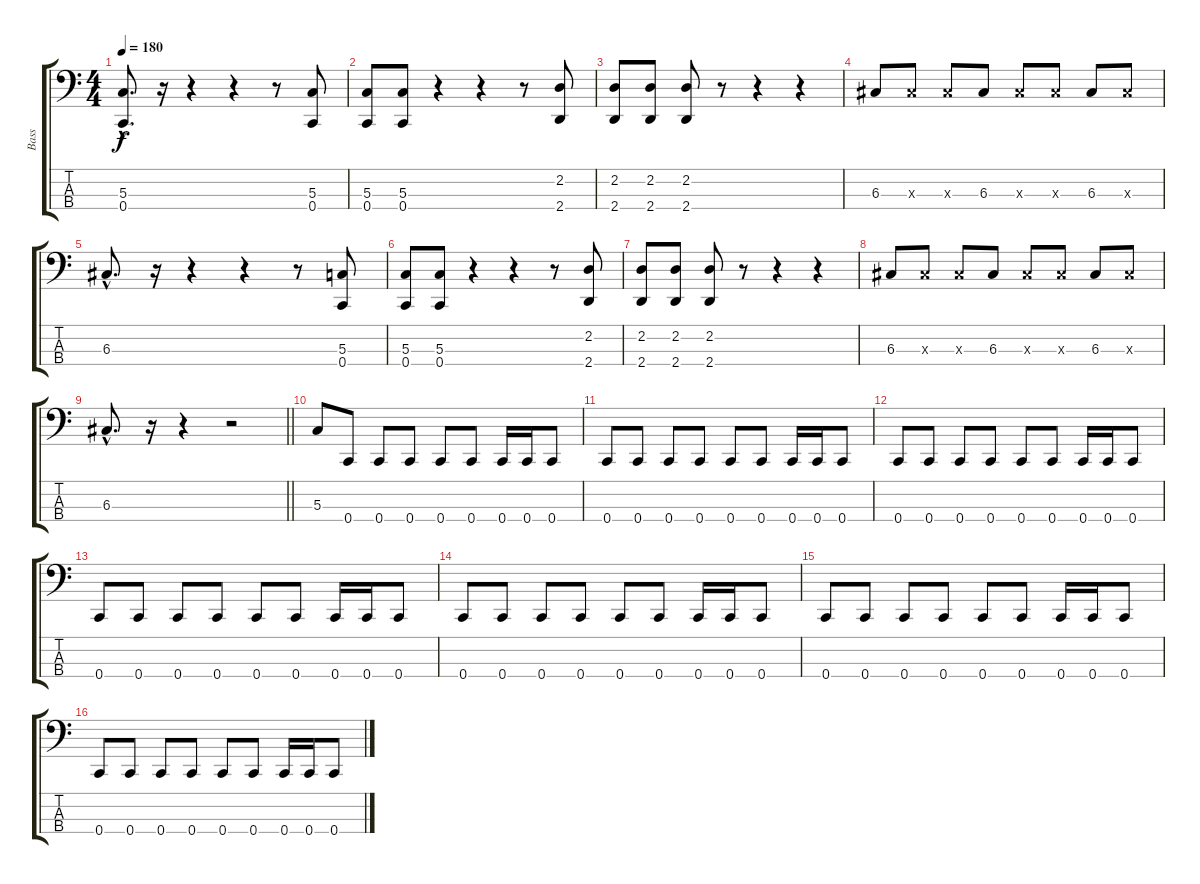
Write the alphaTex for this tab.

\track ("Bass" "Bass") {instrument slapbass1}
\staff {score tabs}
\tuning (F2 C2 G1 C1) {hide}
\ts (4 4)
\tempo 180
\clef f4
\ks c
(5.3{hac} 0.4{hac}).8{d dy f instrument slapbass1} r.16 r.4 r.4 r.8 (5.3 0.4).8 |
(5.3 0.4).8 (5.3 0.4).8 r.4 r.4 r.8 (2.2 2.4).8 |
(2.2 2.4).8 (2.2 2.4).8 (2.2 2.4).8 r.8 r.4 r.4 |
6.3.8 6.3{x}.8 6.3{x}.8 6.3.8 6.3{x}.8 6.3{x}.8 6.3.8 6.3{x}.8 |
6.3{hac}.8{d} r.16 r.4 r.4 r.8 (5.3 0.4).8 |
(5.3 0.4).8 (5.3 0.4).8 r.4 r.4 r.8 (2.2 2.4).8 |
(2.2 2.4).8 (2.2 2.4).8 (2.2 2.4).8 r.8 r.4 r.4 |
6.3.8 6.3{x}.8 6.3{x}.8 6.3.8 6.3{x}.8 6.3{x}.8 6.3.8 6.3{x}.8 |
\barLineRight lightlight
6.3{hac}.8{d} r.16 r.4 r.2 |
5.3.8 0.4.8 0.4.8 0.4.8 0.4.8 0.4.8 0.4.16 0.4.16 0.4.8 |
0.4.8 0.4.8 0.4.8 0.4.8 0.4.8 0.4.8 0.4.16 0.4.16 0.4.8 |
0.4.8 0.4.8 0.4.8 0.4.8 0.4.8 0.4.8 0.4.16 0.4.16 0.4.8 |
0.4.8 0.4.8 0.4.8 0.4.8 0.4.8 0.4.8 0.4.16 0.4.16 0.4.8 |
0.4.8 0.4.8 0.4.8 0.4.8 0.4.8 0.4.8 0.4.16 0.4.16 0.4.8 |
0.4.8 0.4.8 0.4.8 0.4.8 0.4.8 0.4.8 0.4.16 0.4.16 0.4.8 |
0.4.8 0.4.8 0.4.8 0.4.8 0.4.8 0.4.8 0.4.16 0.4.16 0.4.8
